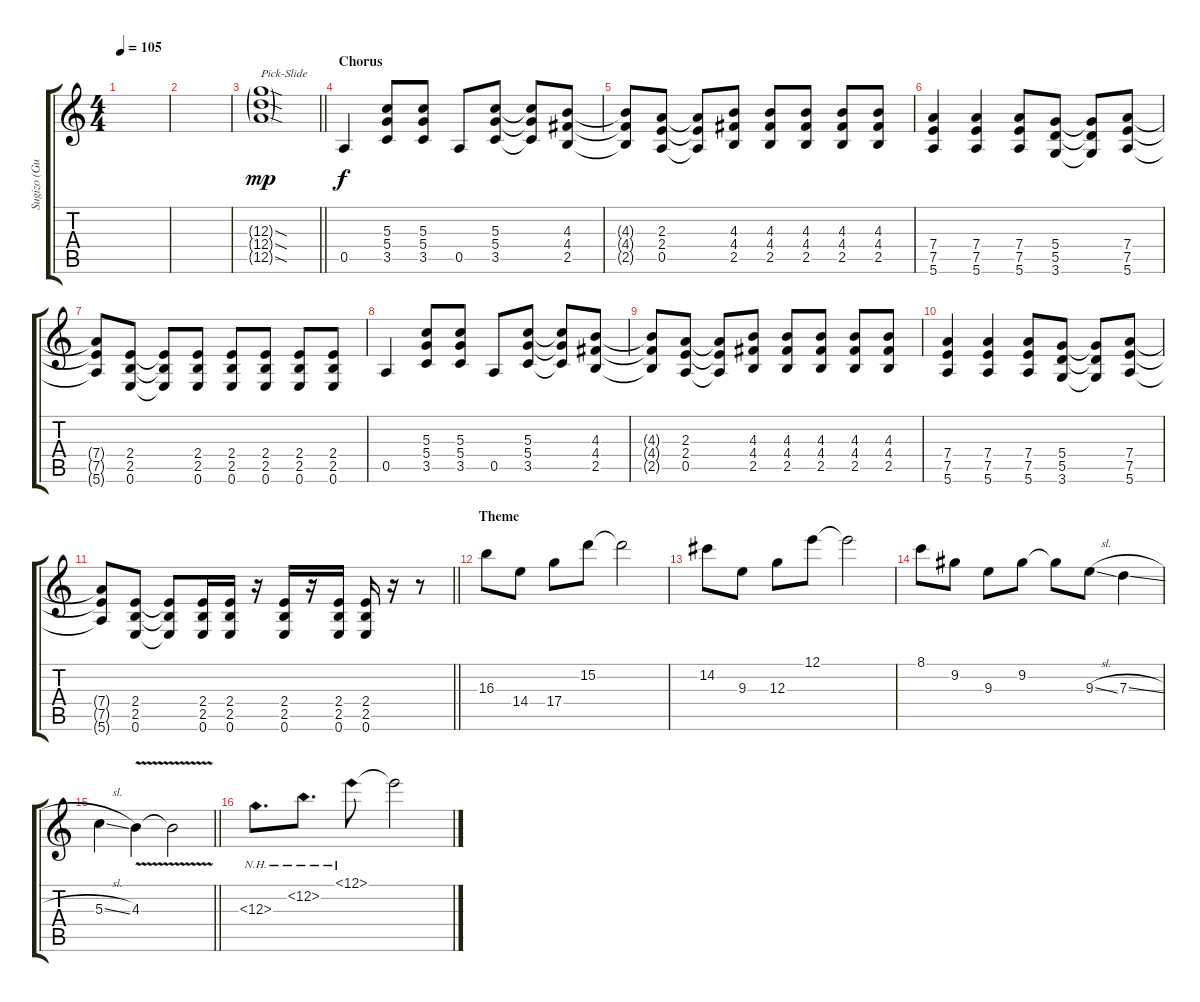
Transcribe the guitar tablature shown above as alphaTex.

\track ("Sugizo (Guitar)" "Sugizo (Gu") {instrument distortionguitar}
\staff {score tabs}
\tuning (E4 B3 G3 D3 A2 E2) {hide}
\ts (4 4)
\tempo 105
\clef g2
\ks c
|
|
\barLineRight lightlight
(12.3{sod g} 12.4{sod g} 12.5{sod g}).1{txt "Pick-Slide" dy mp} |
\section ("" "Chorus")
0.5.4{dy f} (5.3 5.4 3.5).8 (5.3 5.4 3.5).8 0.5.8 (5.3 5.4 3.5).8 (5.3{t} 5.4{t} 3.5{t}).8 (4.3 4.4 2.5).8 |
(4.3{t} 4.4{t} 2.5{t}).8 (2.3 2.4 0.5).8 (2.3{t} 2.4{t} 0.5{t}).8 (4.3 4.4 2.5).8 (4.3 4.4 2.5).8 (4.3 4.4 2.5).8 (4.3 4.4 2.5).8 (4.3 4.4 2.5).8 |
(7.4 7.5 5.6).4 (7.4 7.5 5.6).4 (7.4 7.5 5.6).8 (5.4 5.5 3.6).8 (5.4{t} 5.5{t} 3.6{t}).8 (7.4 7.5 5.6).8 |
(7.4{t} 7.5{t} 5.6{t}).8 (2.4 2.5 0.6).8 (2.4{t} 2.5{t} 0.6{t}).8 (2.4 2.5 0.6).8 (2.4 2.5 0.6).8 (2.4 2.5 0.6).8 (2.4 2.5 0.6).8 (2.4 2.5 0.6).8 |
0.5.4 (5.3 5.4 3.5).8 (5.3 5.4 3.5).8 0.5.8 (5.3 5.4 3.5).8 (5.3{t} 5.4{t} 3.5{t}).8 (4.3 4.4 2.5).8 |
(4.3{t} 4.4{t} 2.5{t}).8 (2.3 2.4 0.5).8 (2.3{t} 2.4{t} 0.5{t}).8 (4.3 4.4 2.5).8 (4.3 4.4 2.5).8 (4.3 4.4 2.5).8 (4.3 4.4 2.5).8 (4.3 4.4 2.5).8 |
(7.4 7.5 5.6).4 (7.4 7.5 5.6).4 (7.4 7.5 5.6).8 (5.4 5.5 3.6).8 (5.4{t} 5.5{t} 3.6{t}).8 (7.4 7.5 5.6).8 |
\barLineRight lightlight
(7.4{t} 7.5{t} 5.6{t}).8 (2.4 2.5 0.6).8 (2.4{t} 2.5{t} 0.6{t}).8 (2.4 2.5 0.6).16 (2.4 2.5 0.6).16 r.16 (2.4 2.5 0.6).16 r.16 (2.4 2.5 0.6).16 (2.4 2.5 0.6).16 r.16 r.8 |
\section ("" "Theme")
16.3.8 14.4.8 17.4.8 15.2.8 15.2{t}.2 |
14.2.8 9.3.8 12.3.8 12.1.8 12.1{t}.2 |
8.1.8 9.2.8 9.3.8 9.2.8 9.2{t}.8 9.3{sl}.8 7.3{sl}.4 |
\barLineRight lightlight
5.3{sl}.4 4.3{v}.4 4.3{t}.2 |
12.3{nh}.8{d} 12.2{nh}.8{d} 12.1{nh}.8 12.1{t}.2
